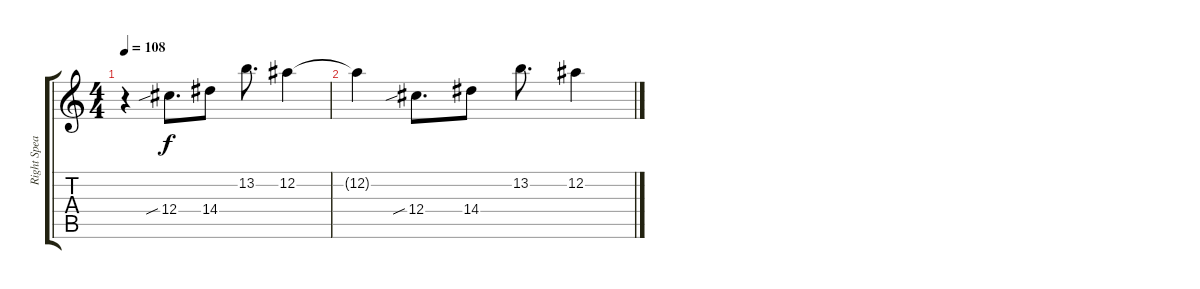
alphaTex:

\track ("Right Speaker 2" "Right Spea") {instrument distortionguitar}
\staff {score tabs}
\tuning (Eb4 Bb3 Gb3 Db3 Ab2 Eb2) {hide}
\ts (4 4)
\tempo 108
\clef g2
\ks c
r.4{dy f} 12.4{sib}.8{d} 14.4.8 13.2.8{d} 12.2.4 |
12.2{t}.4 12.4{sib}.8{d} 14.4.8 13.2.8{d} 12.2.4
